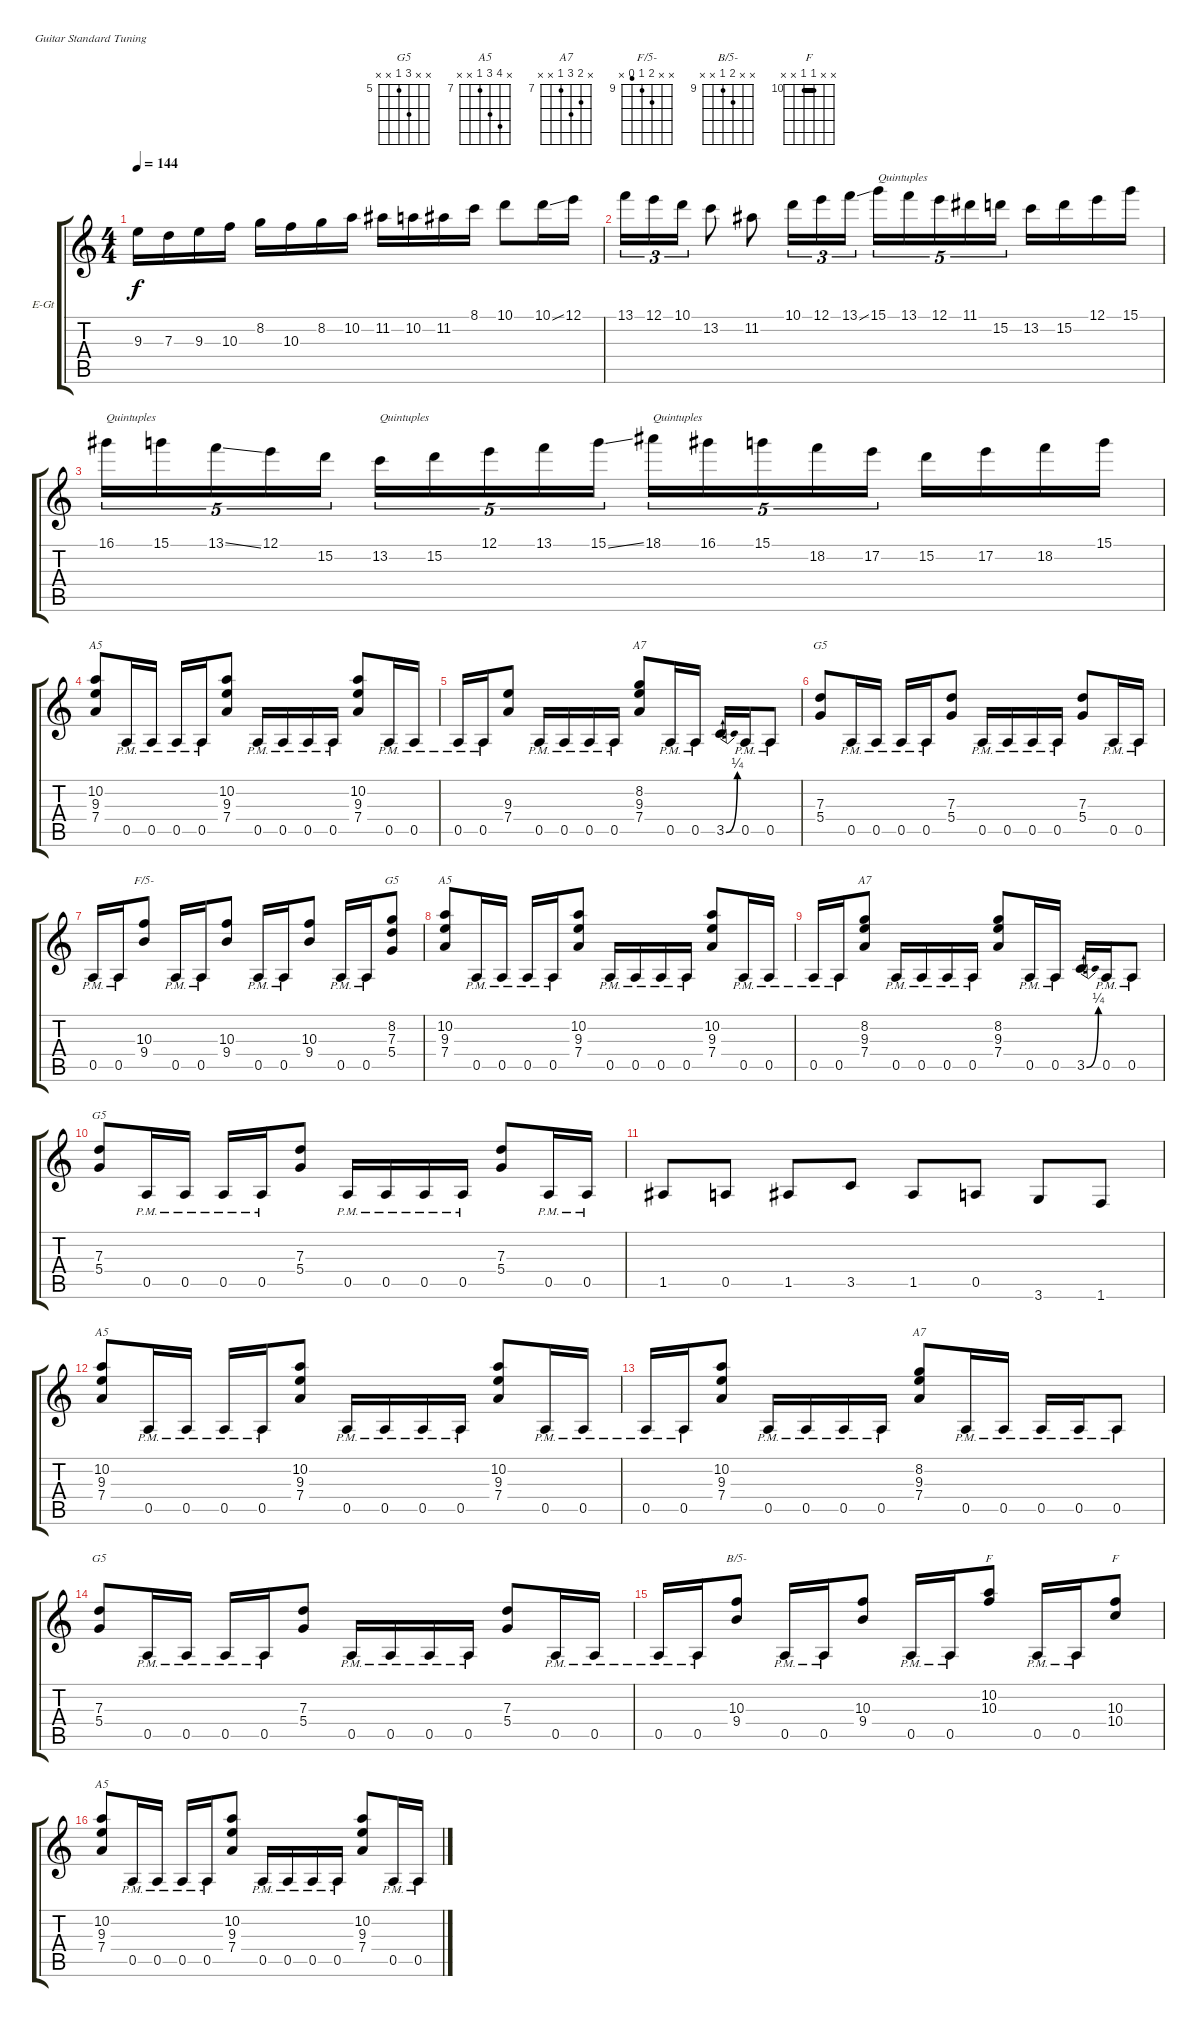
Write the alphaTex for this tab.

\bracketExtendMode groupsimilarinstruments
\firstSystemTrackNameOrientation horizontal
\otherSystemsTrackNameOrientation horizontal
\track ("Lead And Rhythm Guitar" "E-Gt") {instrument overdrivenguitar}
\staff {score tabs}
\tuning (E4 B3 G3 D3 A2 E2)
\chord ("G5" x 8 7 5 x x) {firstfret 5 showfingering false}
\chord ("A5" x 10 9 7 x x) {firstfret 7 showfingering false}
\chord ("A7" x 8 9 7 x x) {firstfret 7 showfingering false}
\chord ("G5" x x 7 5 x x) {firstfret 5 showfingering false}
\chord ("F/5-" x x 10 9 8 x) {firstfret 9 showfingering false}
\chord ("B/5-" x x 10 9 x x) {firstfret 9 showfingering false}
\chord ("F" x 10 10 x x x) {firstfret 10 showfingering false barre 10}
\chord ("F" x x 10 10 x x) {firstfret 10 showfingering false barre 10}
\ts (4 4)
\tempo 144
\clef g2
\ks c
9.3.16{dy f} 7.3.16 9.3.16 10.3.16 8.2.16 10.3.16 8.2.16 10.2.16 11.2.16 10.2.16 11.2.16 8.1.16 10.1.8 10.1{ss}.16 12.1.16 |
13.1.16{tu (3 2)} 12.1.16{tu (3 2)} 10.1.16{tu (3 2)} 13.2.8 11.2.8 10.1.16{tu (3 2)} 12.1.16{tu (3 2)} 13.1{ss}.16{tu (3 2)} 15.1.16{tu (5 4) txt "Quintuples"} 13.1.16{tu (5 4)} 12.1.16{tu (5 4)} 11.1.16{tu (5 4)} 15.2.16{tu (5 4)} 13.2.16 15.2.16 12.1.16 15.1.16 |
16.1.16{tu (5 4) txt "Quintuples"} 15.1.16{tu (5 4)} 13.1{ss}.16{tu (5 4)} 12.1.16{tu (5 4)} 15.2.16{tu (5 4)} 13.2.16{tu (5 4) txt "Quintuples"} 15.2.16{tu (5 4)} 12.1.16{tu (5 4)} 13.1.16{tu (5 4)} 15.1{ss}.16{tu (5 4)} 18.1.16{tu (5 4) txt "Quintuples"} 16.1.16{tu (5 4)} 15.1.16{tu (5 4)} 18.2.16{tu (5 4)} 17.2.16{tu (5 4)} 15.2.16 17.2.16 18.2.16 15.1.16 |
(10.2 9.3 7.4).8{ch "A5"} 0.5{pm}.16 0.5{pm}.16 0.5{pm}.16 0.5{pm}.16 (10.2 9.3 7.4).8 0.5{pm}.16 0.5{pm}.16 0.5{pm}.16 0.5{pm}.16 (10.2 9.3 7.4).8 0.5{pm}.16 0.5{pm}.16 |
0.5{pm}.16 0.5{pm}.16 (9.3 7.4).8 0.5{pm}.16 0.5{pm}.16 0.5{pm}.16 0.5{pm}.16 (8.2 9.3 7.4).8{ch "A7"} 0.5{pm}.16 0.5{pm}.16 3.5{be (bend 0 0 60 1)}.16 0.5{pm}.16 0.5{pm}.8 |
(7.3 5.4).8{ch "G5"} 0.5{pm}.16 0.5{pm}.16 0.5{pm}.16 0.5{pm}.16 (7.3 5.4).8 0.5{pm}.16 0.5{pm}.16 0.5{pm}.16 0.5{pm}.16 (7.3 5.4).8 0.5{pm}.16 0.5{pm}.16 |
0.5{pm}.16 0.5{pm}.16 (10.3 9.4).8{ch "F/5-"} 0.5{pm}.16 0.5{pm}.16 (10.3 9.4).8 0.5{pm}.16 0.5{pm}.16 (10.3 9.4).8 0.5{pm}.16 0.5{pm}.16 (8.2 7.3 5.4).8{ch "G5"} |
(10.2 9.3 7.4).8{ch "A5"} 0.5{pm}.16 0.5{pm}.16 0.5{pm}.16 0.5{pm}.16 (10.2 9.3 7.4).8 0.5{pm}.16 0.5{pm}.16 0.5{pm}.16 0.5{pm}.16 (10.2 9.3 7.4).8 0.5{pm}.16 0.5{pm}.16 |
0.5{pm}.16 0.5{pm}.16 (8.2 9.3 7.4).8{ch "A7"} 0.5{pm}.16 0.5{pm}.16 0.5{pm}.16 0.5{pm}.16 (8.2 9.3 7.4).8 0.5{pm}.16 0.5{pm}.16 3.5{be (bend 0 0 60 1)}.16 0.5{pm}.16 0.5{pm}.8 |
(7.3 5.4).8{ch "G5"} 0.5{pm}.16 0.5{pm}.16 0.5{pm}.16 0.5{pm}.16 (7.3 5.4).8 0.5{pm}.16 0.5{pm}.16 0.5{pm}.16 0.5{pm}.16 (7.3 5.4).8 0.5{pm}.16 0.5{pm}.16 |
1.5.8 0.5.8 1.5.8 3.5.8 1.5.8 0.5.8 3.6.8 1.6.8 |
(10.2 9.3 7.4).8{ch "A5"} 0.5{pm}.16 0.5{pm}.16 0.5{pm}.16 0.5{pm}.16 (10.2 9.3 7.4).8 0.5{pm}.16 0.5{pm}.16 0.5{pm}.16 0.5{pm}.16 (10.2 9.3 7.4).8 0.5{pm}.16 0.5{pm}.16 |
0.5{pm}.16 0.5{pm}.16 (10.2 9.3 7.4).8 0.5{pm}.16 0.5{pm}.16 0.5{pm}.16 0.5{pm}.16 (8.2 9.3 7.4).8{ch "A7"} 0.5{pm}.16 0.5{pm}.16 0.5{pm}.16 0.5{pm}.16 0.5{pm}.8 |
(7.3 5.4).8{ch "G5"} 0.5{pm}.16 0.5{pm}.16 0.5{pm}.16 0.5{pm}.16 (7.3 5.4).8 0.5{pm}.16 0.5{pm}.16 0.5{pm}.16 0.5{pm}.16 (7.3 5.4).8 0.5{pm}.16 0.5{pm}.16 |
0.5{pm}.16 0.5{pm}.16 (10.3 9.4).8{ch "B/5-"} 0.5{pm}.16 0.5{pm}.16 (10.3 9.4).8 0.5{pm}.16 0.5{pm}.16 (10.2 10.3).8{ch "F"} 0.5{pm}.16 0.5{pm}.16 (10.3 10.4).8{ch "F"} |
(10.2 9.3 7.4).8{ch "A5"} 0.5{pm}.16 0.5{pm}.16 0.5{pm}.16 0.5{pm}.16 (10.2 9.3 7.4).8 0.5{pm}.16 0.5{pm}.16 0.5{pm}.16 0.5{pm}.16 (10.2 9.3 7.4).8 0.5{pm}.16 0.5{pm}.16
